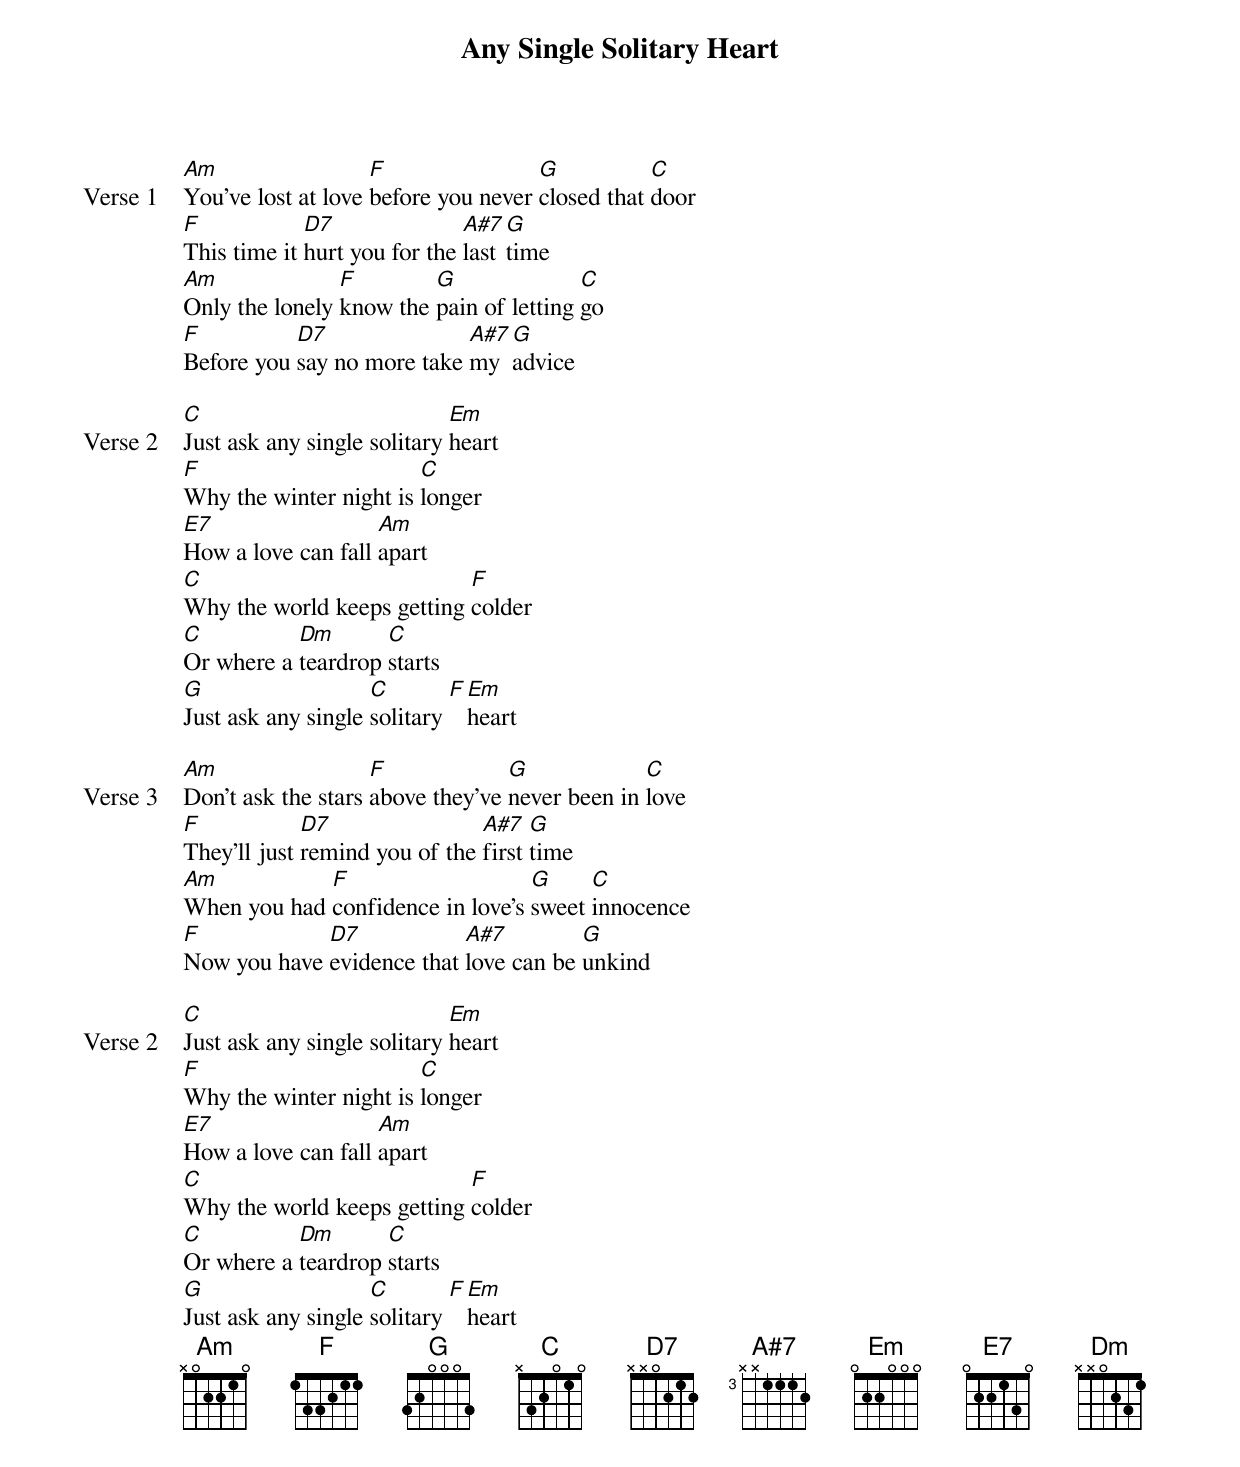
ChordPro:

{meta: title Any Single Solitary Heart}
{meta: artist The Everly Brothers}
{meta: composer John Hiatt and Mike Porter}

{start_of_verse: Verse 1}
[Am]You’ve lost at love [F]before you never [G]closed that [C]door
[F]This time it [D7]hurt you for the [A#7]last [G]time
[Am]Only the lonely [F]know the [G]pain of letting [C]go
[F]Before you [D7]say no more take [A#7]my [G]advice
{end_of_verse}

{start_of_verse: Verse 2}
[C]Just ask any single solitary [Em]heart
[F]Why the winter night is [C]longer
[E7]How a love can fall [Am]apart
[C]Why the world keeps getting [F]colder
[C]Or where a [Dm]teardrop [C]starts
[G]Just ask any single [C]solitary [F][Em]heart
{end_of_verse}

{start_of_verse: Verse 3}
[Am]Don’t ask the stars [F]above they’ve [G]never been in [C]love
[F]They’ll just [D7]remind you of the [A#7]first [G]time
[Am]When you had [F]confidence in love’s [G]sweet [C]innocence
[F]Now you have [D7]evidence that [A#7]love can be [G]unkind
{end_of_verse}

{start_of_verse: Verse 2}
[C]Just ask any single solitary [Em]heart
[F]Why the winter night is [C]longer
[E7]How a love can fall [Am]apart
[C]Why the world keeps getting [F]colder
[C]Or where a [Dm]teardrop [C]starts
[G]Just ask any single [C]solitary [F][Em]heart
{end_of_verse}
